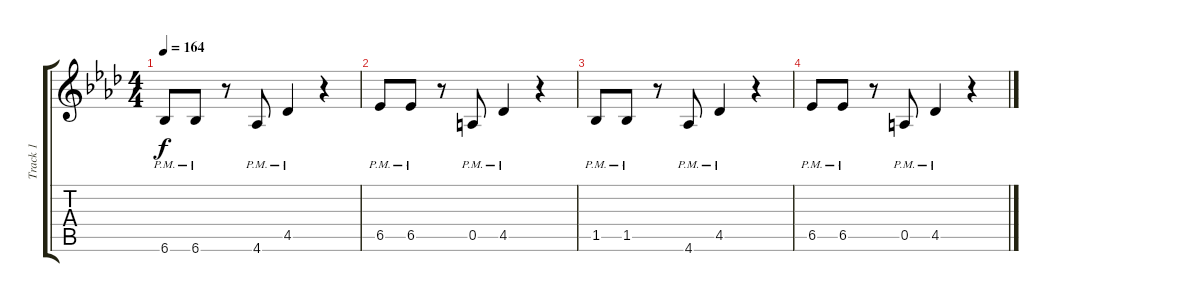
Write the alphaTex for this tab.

\track ("Track 1" "Track 1") {instrument distortionguitar}
\staff {score tabs}
\tuning (E4 B3 G3 D3 A2 E2) {hide}
\ts (4 4)
\tempo 164
\clef g2
\ks ab
6.6{pm}.8{dy f} 6.6{pm}.8 r.8 4.6{pm}.8 4.5{pm}.4 r.4 |
6.5{pm}.8 6.5{pm}.8 r.8 0.5{pm}.8 4.5{pm}.4 r.4 |
1.5{pm}.8 1.5{pm}.8 r.8 4.6{pm}.8 4.5{pm}.4 r.4 |
6.5{pm}.8 6.5{pm}.8 r.8 0.5{pm}.8 4.5{pm}.4 r.4
